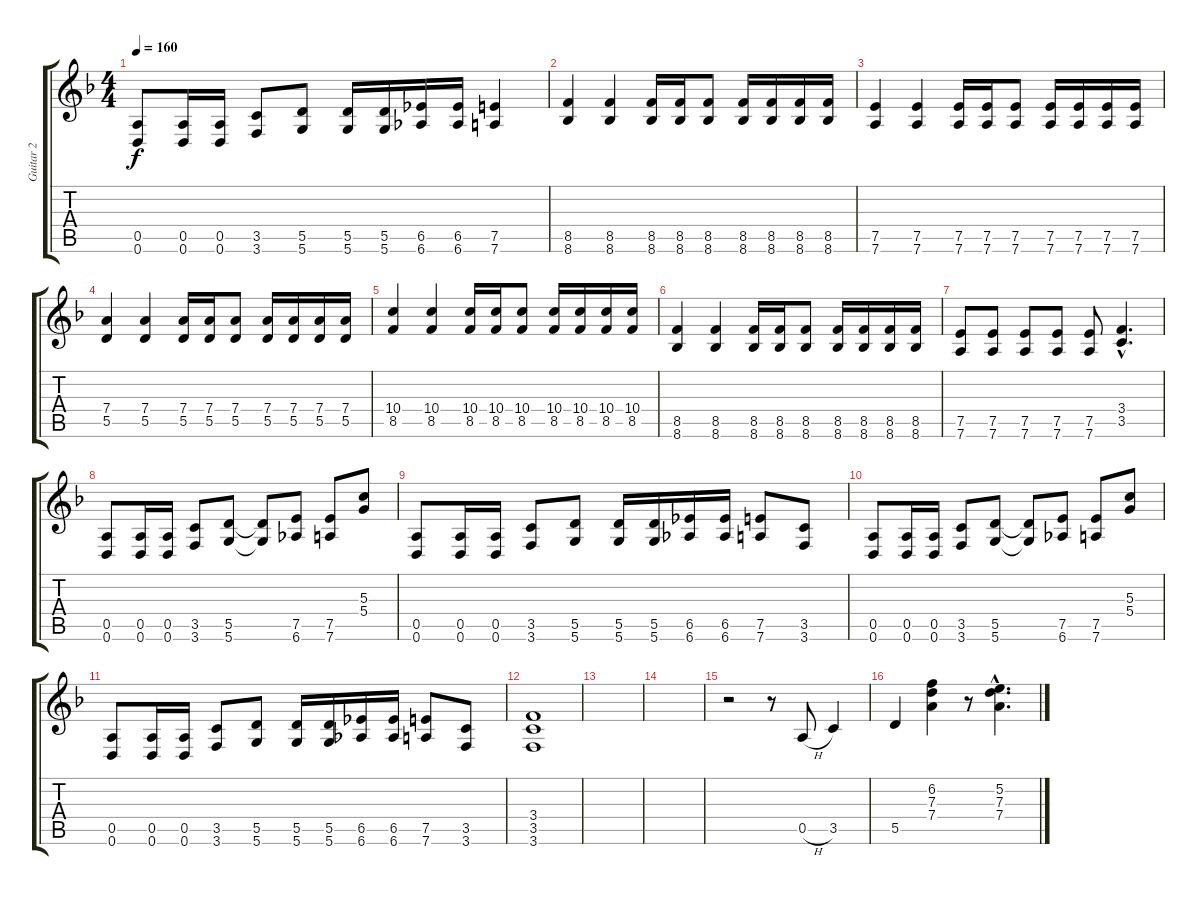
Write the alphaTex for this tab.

\track ("Guitar 2" "Guitar 2") {instrument distortionguitar}
\staff {score tabs}
\tuning (E4 B3 G3 D3 A2 D2) {hide}
\ts (4 4)
\tempo 160
\clef g2
\ks f
(0.5 0.6).8{dy f} (0.5 0.6).16 (0.5 0.6).16 (3.5 3.6).8 (5.5 5.6).8 (5.5 5.6).16 (5.5 5.6).16 (6.5 6.6).16 (6.5 6.6).16 (7.5 7.6).4 |
(8.5 8.6).4 (8.5 8.6).4 (8.5 8.6).16 (8.5 8.6).16 (8.5 8.6).8 (8.5 8.6).16 (8.5 8.6).16 (8.5 8.6).16 (8.5 8.6).16 |
(7.5 7.6).4 (7.5 7.6).4 (7.5 7.6).16 (7.5 7.6).16 (7.5 7.6).8 (7.5 7.6).16 (7.5 7.6).16 (7.5 7.6).16 (7.5 7.6).16 |
(7.4 5.5).4 (7.4 5.5).4 (7.4 5.5).16 (7.4 5.5).16 (7.4 5.5).8 (7.4 5.5).16 (7.4 5.5).16 (7.4 5.5).16 (7.4 5.5).16 |
(10.4 8.5).4 (10.4 8.5).4 (10.4 8.5).16 (10.4 8.5).16 (10.4 8.5).8 (10.4 8.5).16 (10.4 8.5).16 (10.4 8.5).16 (10.4 8.5).16 |
(8.5 8.6).4 (8.5 8.6).4 (8.5 8.6).16 (8.5 8.6).16 (8.5 8.6).8 (8.5 8.6).16 (8.5 8.6).16 (8.5 8.6).16 (8.5 8.6).16 |
(7.5 7.6).8 (7.5 7.6).8 (7.5 7.6).8 (7.5 7.6).8 (7.5 7.6).8 (3.4{hac} 3.5{hac}).4{d} |
(0.5 0.6).8 (0.5 0.6).16 (0.5 0.6).16 (3.5 3.6).8 (5.5 5.6).8 (5.5{t} 5.6{t}).8 (7.5 6.6).8 (7.5 7.6).8 (5.3 5.4).8 |
(0.5 0.6).8 (0.5 0.6).16 (0.5 0.6).16 (3.5 3.6).8 (5.5 5.6).8 (5.5 5.6).16 (5.5 5.6).16 (6.5 6.6).16 (6.5 6.6).16 (7.5 7.6).8 (3.5 3.6).8 |
(0.5 0.6).8 (0.5 0.6).16 (0.5 0.6).16 (3.5 3.6).8 (5.5 5.6).8 (5.5{t} 5.6{t}).8 (7.5 6.6).8 (7.5 7.6).8 (5.3 5.4).8 |
(0.5 0.6).8 (0.5 0.6).16 (0.5 0.6).16 (3.5 3.6).8 (5.5 5.6).8 (5.5 5.6).16 (5.5 5.6).16 (6.5 6.6).16 (6.5 6.6).16 (7.5 7.6).8 (3.5 3.6).8 |
(3.4 3.5 3.6).1 |
|
|
r.2 r.8 0.5{h}.8 3.5.4 |
5.5.4 (6.2 7.3 7.4).4 r.8 (5.2{hac} 7.3{hac} 7.4{hac}).4{d}
